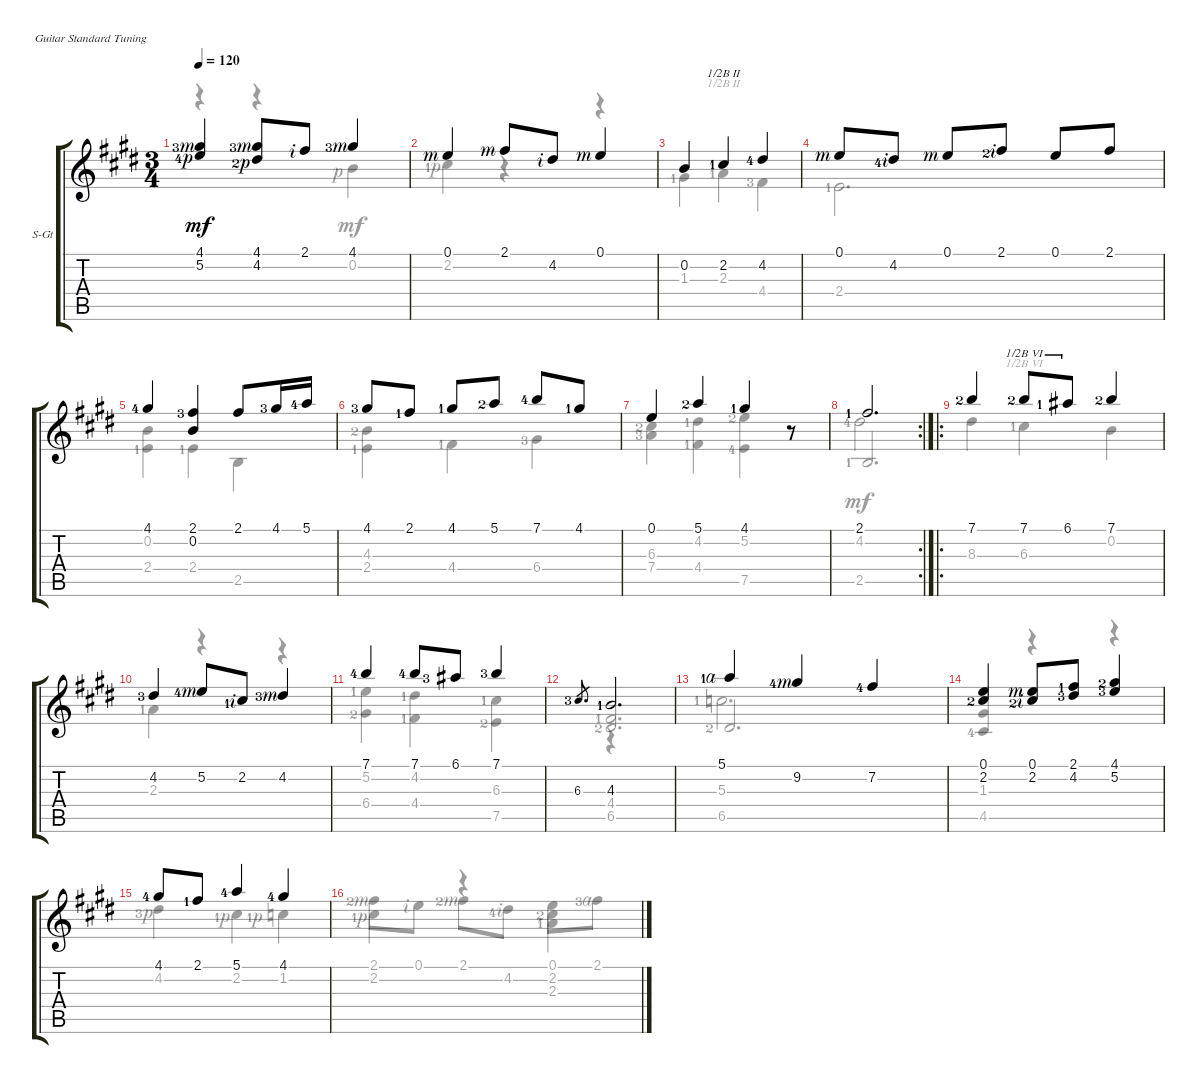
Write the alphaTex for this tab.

\defaultSystemsLayout 4
\bracketExtendMode groupsimilarinstruments
\firstSystemTrackNameOrientation horizontal
\otherSystemsTrackNameOrientation horizontal
\track ("Steel Guitar" "S-Gt") {instrument acousticguitarsteel}
\staff {score tabs}
\tuning (E4 B3 G3 D3 A2 E2)
\voice
\ts (3 4)
\tempo 120
\clef g2
\ks e
(5.2{lf 5 rf 1} 4.1{lf 4 rf 3}).4{dy mf instrument acousticguitarsteel} (4.2{lf 3 rf 1} 4.1{lf 4 rf 3}).8 2.1{rf 2}.8 4.1{lf 4 rf 3}.4 |
0.1{rf 3}.4 2.1{rf 3}.8 4.2{rf 2}.8 0.1{rf 3}.4 |
0.2.4 2.2{lf 2}.4{barre (2 half)} 4.2{lf 5}.4 |
0.1{rf 3}.8 4.2{lf 5 rf 2}.8 0.1{rf 3}.8 2.1{lf 3 rf 2}.8 0.1.8 2.1.8 |
4.1{lf 5}.4 (0.2 2.1{lf 4}).4 2.1.8 4.1{lf 4}.16 5.1{lf 5}.16 |
4.1{lf 4}.8 2.1{lf 2}.8 4.1{lf 2}.8 5.1{lf 3}.8 7.1{lf 5}.8 4.1{lf 2}.8 |
0.1.4 5.1{lf 3}.4 4.1{lf 2}.4 r.8 |
\rc 2
2.1{lf 2}.2{d} |
\ro
7.1{lf 3}.4 7.1{lf 3}.8{barre (6 half)} 6.1{lf 2}.8{barre (6 half)} 7.1{lf 3}.4 |
4.2{lf 4}.4 5.2{lf 5 rf 3}.8 2.2{lf 2 rf 2}.8 4.2{lf 4 rf 3}.4 |
7.1{lf 5}.4 7.1{lf 5}.8 6.1{lf 4}.8 7.1{lf 4}.4 |
6.3{lf 4}.8{d gr} 4.3{lf 2}.2{d} |
5.1{lf 2 rf 4}.4 9.2{lf 5 rf 3}.4 7.2{lf 5}.4 |
(2.2{lf 3} 0.1).4 (2.2{lf 3 rf 2} 0.1{rf 3}).8 (4.2{lf 4} 2.1{lf 2}).8 (5.2{lf 4} 4.1{lf 3}).4 |
4.1{lf 5}.8 2.1{lf 2}.8 5.1{lf 5}.4 4.1{lf 5}.4 |
\voice
\clef g2
\ottava regular
\simile none
\ks e
r.4{dy mf} r.4 0.2{rf 1}.4 |
2.2{lf 2 rf 1}.4 r.4 r.4 |
1.3{lf 2}.4 2.3{lf 2}.4{barre (2 half)} 4.4{lf 4}.4 |
2.4{lf 2}.2{d} |
(2.4{lf 2} 0.2).4 2.4{lf 2}.4 2.5.4 |
(4.3{lf 3} 2.4{lf 2}).4 4.4{lf 2}.4 6.4{lf 4}.4 |
(6.3{lf 3} 7.4{lf 4}).4 (4.4{lf 2} 4.2{lf 2}).4 (7.5{lf 5} 5.2{lf 3}).4 |
2.5{lf 2}.2{d beam invert} |
8.3.4 6.3{lf 2}.4{barre (6 half)} 0.2.4 |
2.3{lf 2}.4 r.4 r.4 |
(5.2{lf 2} 6.4{lf 3}).4 (4.4{lf 2} 4.2{lf 2}).4 (6.3{lf 2} 7.5{lf 3}).4 |
(6.5{lf 3} 4.4{lf 2}).2{d beam invert} |
6.5{lf 3}.2{d beam invert} |
(4.5{lf 5} 1.3).4 r.4{beam invert} r.4{beam invert} |
4.2{lf 4 rf 1}.4 2.2{lf 2 rf 1}.4 1.2{lf 2 rf 1}.4 |
2.2{lf 2 rf 1}.4 r.4 (2.2{lf 3} 2.3{lf 2}).4
\voice
\clef g2
\ottava regular
\simile none
\ks e
|
|
|
|
|
|
|
4.2{lf 5}.2 |
|
|
|
r.4 |
5.3{lf 2}.2{d} |
|
|
2.1{lf 3 rf 3}.8 0.1{rf 2}.8 2.1{lf 3 rf 3}.8 4.2{lf 5 rf 2}.8 0.1.8 2.1{lf 4 rf 4}.8
